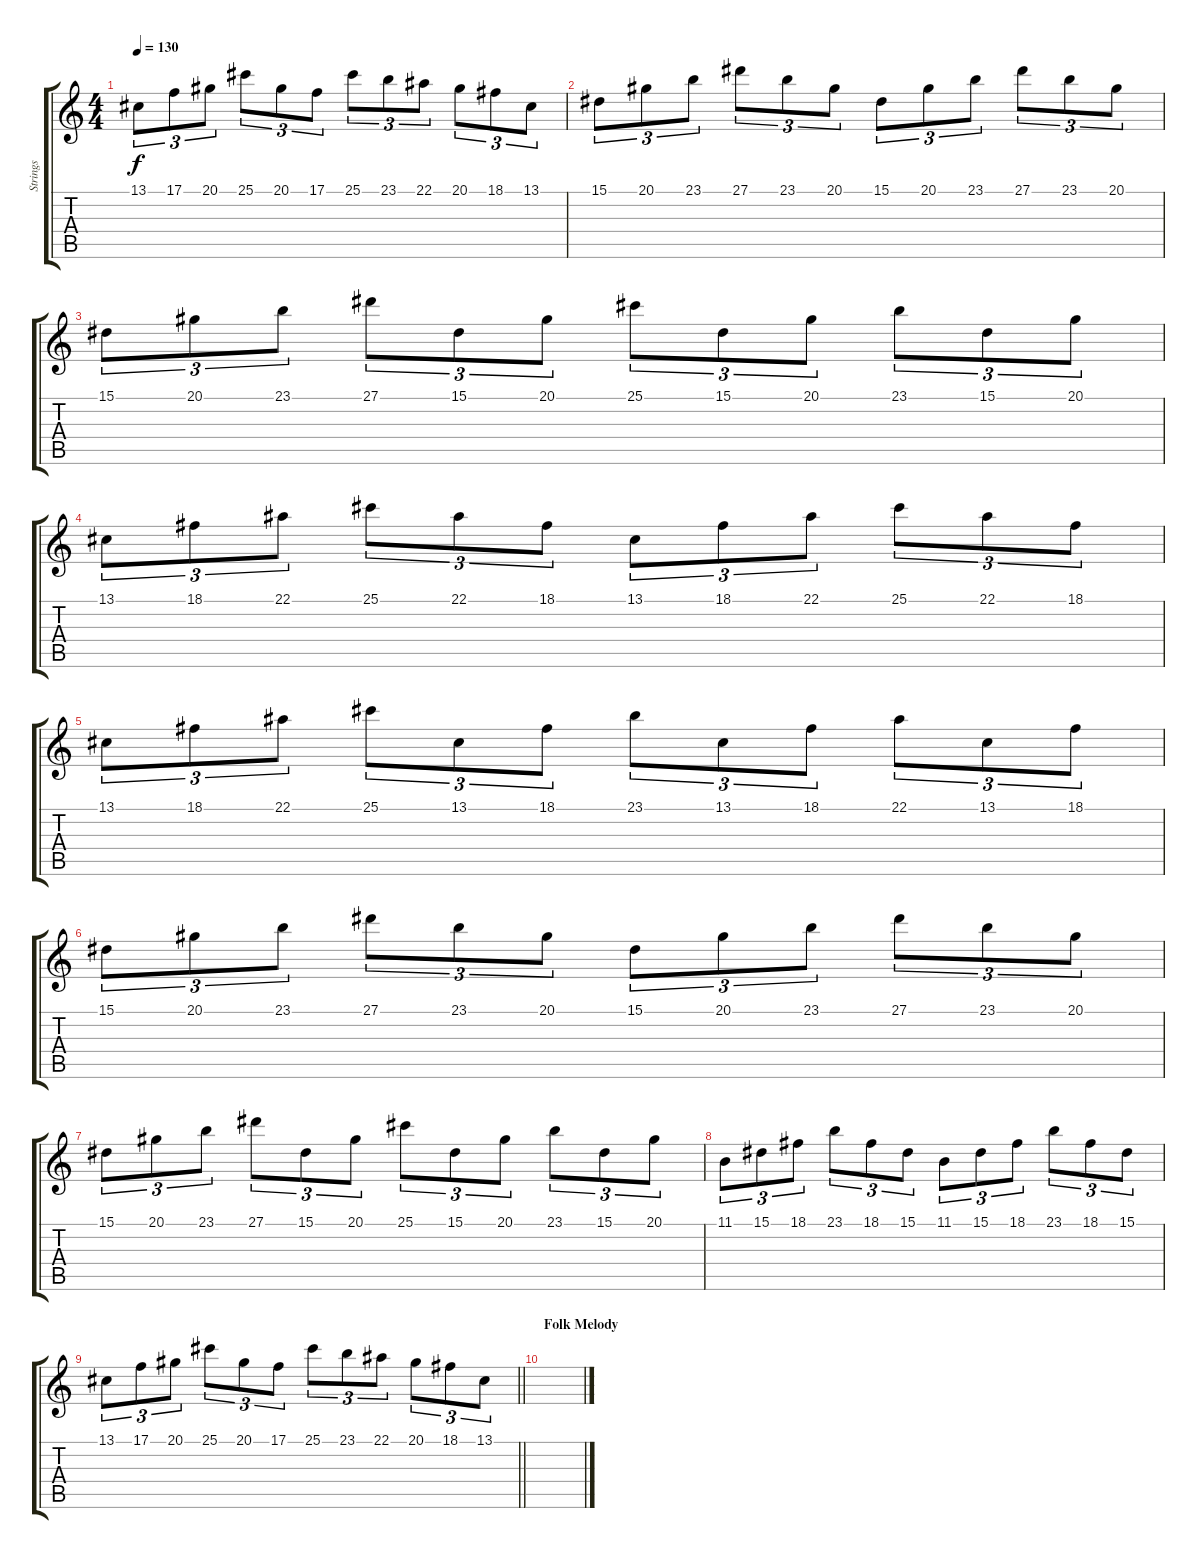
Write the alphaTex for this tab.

\track ("Strings" "Strings") {instrument stringensemble1}
\staff {score tabs}
\tuning (C4 G3 Eb3 Bb2 F2 C2) {hide}
\ts (4 4)
\tempo 130
\clef g2
\ks c
13.1.8{tu (3 2) dy f} 17.1.8{tu (3 2)} 20.1.8{tu (3 2)} 25.1.8{tu (3 2)} 20.1.8{tu (3 2)} 17.1.8{tu (3 2)} 25.1.8{tu (3 2)} 23.1.8{tu (3 2)} 22.1.8{tu (3 2)} 20.1.8{tu (3 2)} 18.1.8{tu (3 2)} 13.1.8{tu (3 2)} |
15.1.8{tu (3 2)} 20.1.8{tu (3 2)} 23.1.8{tu (3 2)} 27.1.8{tu (3 2)} 23.1.8{tu (3 2)} 20.1.8{tu (3 2)} 15.1.8{tu (3 2)} 20.1.8{tu (3 2)} 23.1.8{tu (3 2)} 27.1.8{tu (3 2)} 23.1.8{tu (3 2)} 20.1.8{tu (3 2)} |
15.1.8{tu (3 2)} 20.1.8{tu (3 2)} 23.1.8{tu (3 2)} 27.1.8{tu (3 2)} 15.1.8{tu (3 2)} 20.1.8{tu (3 2)} 25.1.8{tu (3 2)} 15.1.8{tu (3 2)} 20.1.8{tu (3 2)} 23.1.8{tu (3 2)} 15.1.8{tu (3 2)} 20.1.8{tu (3 2)} |
13.1.8{tu (3 2)} 18.1.8{tu (3 2)} 22.1.8{tu (3 2)} 25.1.8{tu (3 2)} 22.1.8{tu (3 2)} 18.1.8{tu (3 2)} 13.1.8{tu (3 2)} 18.1.8{tu (3 2)} 22.1.8{tu (3 2)} 25.1.8{tu (3 2)} 22.1.8{tu (3 2)} 18.1.8{tu (3 2)} |
13.1.8{tu (3 2)} 18.1.8{tu (3 2)} 22.1.8{tu (3 2)} 25.1.8{tu (3 2)} 13.1.8{tu (3 2)} 18.1.8{tu (3 2)} 23.1.8{tu (3 2)} 13.1.8{tu (3 2)} 18.1.8{tu (3 2)} 22.1.8{tu (3 2)} 13.1.8{tu (3 2)} 18.1.8{tu (3 2)} |
15.1.8{tu (3 2)} 20.1.8{tu (3 2)} 23.1.8{tu (3 2)} 27.1.8{tu (3 2)} 23.1.8{tu (3 2)} 20.1.8{tu (3 2)} 15.1.8{tu (3 2)} 20.1.8{tu (3 2)} 23.1.8{tu (3 2)} 27.1.8{tu (3 2)} 23.1.8{tu (3 2)} 20.1.8{tu (3 2)} |
15.1.8{tu (3 2)} 20.1.8{tu (3 2)} 23.1.8{tu (3 2)} 27.1.8{tu (3 2)} 15.1.8{tu (3 2)} 20.1.8{tu (3 2)} 25.1.8{tu (3 2)} 15.1.8{tu (3 2)} 20.1.8{tu (3 2)} 23.1.8{tu (3 2)} 15.1.8{tu (3 2)} 20.1.8{tu (3 2)} |
11.1.8{tu (3 2)} 15.1.8{tu (3 2)} 18.1.8{tu (3 2)} 23.1.8{tu (3 2)} 18.1.8{tu (3 2)} 15.1.8{tu (3 2)} 11.1.8{tu (3 2)} 15.1.8{tu (3 2)} 18.1.8{tu (3 2)} 23.1.8{tu (3 2)} 18.1.8{tu (3 2)} 15.1.8{tu (3 2)} |
\barLineRight lightlight
13.1.8{tu (3 2)} 17.1.8{tu (3 2)} 20.1.8{tu (3 2)} 25.1.8{tu (3 2)} 20.1.8{tu (3 2)} 17.1.8{tu (3 2)} 25.1.8{tu (3 2)} 23.1.8{tu (3 2)} 22.1.8{tu (3 2)} 20.1.8{tu (3 2)} 18.1.8{tu (3 2)} 13.1.8{tu (3 2)} |
\section ("" "Folk Melody")
